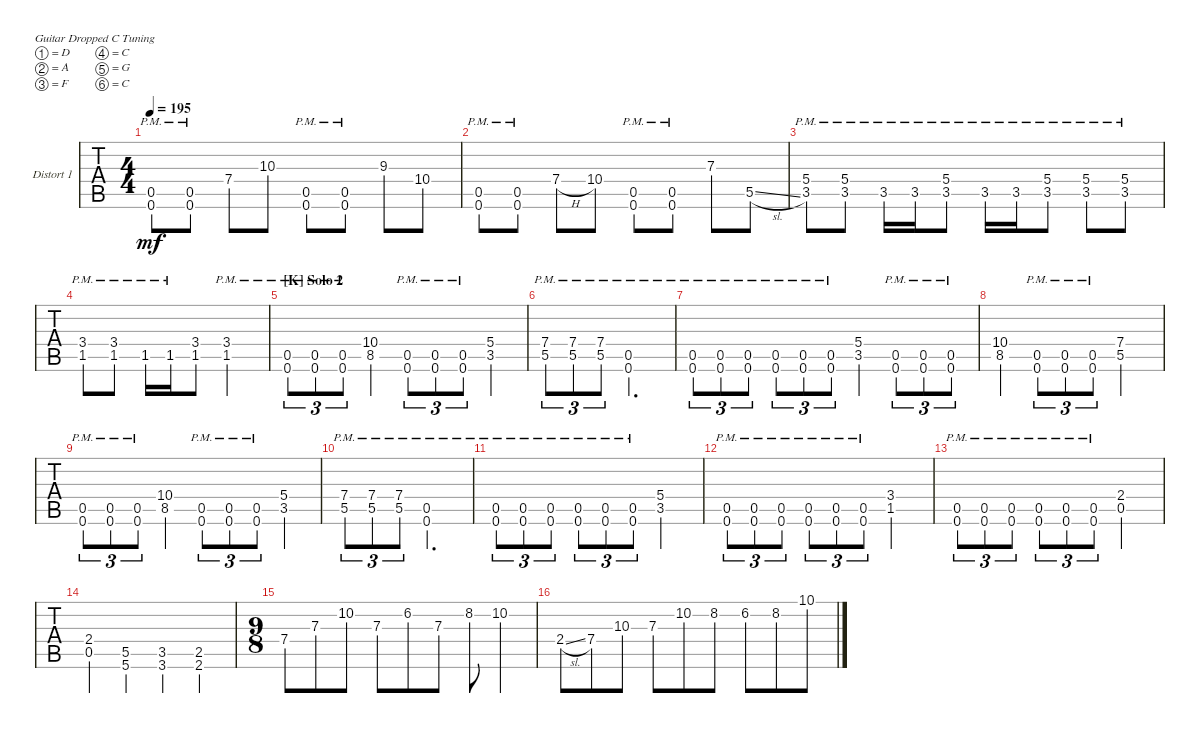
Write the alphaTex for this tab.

\bracketExtendMode groupsimilarinstruments
\firstSystemTrackNameOrientation horizontal
\otherSystemsTrackNameOrientation horizontal
\track ("Distort 1" "Distort 1") {instrument electricguitarclean}
\staff {tabs}
\tuning (D4 A3 F3 C3 G2 C2)
\ts (4 4)
\tempo 195
\clef g2
\ks c
(0.6{pm} 0.5{pm}).8{dy mf} (0.5{pm} 0.6{pm}).8 7.4.8 10.3.8 (0.5{pm} 0.6{pm}).8 (0.5{pm} 0.6{pm}).8 9.3.8 10.4.8 |
(0.5{pm} 0.6{pm}).8 (0.5{pm} 0.6{pm}).8 7.4{h}.8 10.4.8 (0.5{pm} 0.6{pm}).8 (0.5{pm} 0.6{pm}).8 7.3.8 5.5{sl}.8 |
(3.5{pm} 5.4{pm}).8 (3.5{pm} 5.4{pm}).8 3.5{pm}.16 3.5{pm}.16 (3.5{pm} 5.4{pm}).8 3.5{pm}.16 3.5{pm}.16 (3.5{pm} 5.4{pm}).8 (3.5{pm} 5.4{pm}).8 (3.5{pm} 5.4{pm}).8 |
(1.5{pm} 3.4{pm}).8 (1.5{pm} 3.4{pm}).8 1.5{pm}.16 1.5{pm}.16 (1.5 3.4).8 (3.4{pm} 1.5{pm}).2 |
\section ("K" "Solo 2")
(0.6{pm} 0.5).8{tu (3 2)} (0.6{pm} 0.5).8{tu (3 2)} (0.6{pm} 0.5).8{tu (3 2)} (8.5 10.4).4 (0.6{pm} 0.5{pm}).8{tu (3 2)} (0.6{pm} 0.5{pm}).8{tu (3 2)} (0.6{pm} 0.5{pm}).8{tu (3 2)} (3.5 5.4).4 |
(5.5{pm} 7.4{pm}).8{tu (3 2)} (5.5{pm} 7.4{pm}).8{tu (3 2)} (5.5{pm} 7.4{pm}).8{tu (3 2)} (0.6{pm} 0.5{pm}).2{d} |
(0.6{pm} 0.5{pm}).8{tu (3 2)} (0.5{pm} 0.6{pm}).8{tu (3 2)} (0.6{pm} 0.5{pm}).8{tu (3 2)} (0.6{pm} 0.5{pm}).8{tu (3 2)} (0.5{pm} 0.6{pm}).8{tu (3 2)} (0.6{pm} 0.5{pm}).8{tu (3 2)} (3.5 5.4).4 (0.6{pm} 0.5{pm}).8{tu (3 2)} (0.5{pm} 0.6{pm}).8{tu (3 2)} (0.5{pm} 0.6{pm}).8{tu (3 2)} |
(8.5 10.4).4 (0.6{pm} 0.5{pm}).8{tu (3 2)} (0.6{pm} 0.5{pm}).8{tu (3 2)} (0.6{pm} 0.5{pm}).8{tu (3 2)} (5.5 7.4).2 |
(0.6{pm} 0.5).8{tu (3 2)} (0.6{pm} 0.5).8{tu (3 2)} (0.6{pm} 0.5).8{tu (3 2)} (8.5 10.4).4 (0.6{pm} 0.5{pm}).8{tu (3 2)} (0.6{pm} 0.5{pm}).8{tu (3 2)} (0.6{pm} 0.5{pm}).8{tu (3 2)} (3.5 5.4).4 |
(5.5{pm} 7.4{pm}).8{tu (3 2)} (5.5{pm} 7.4{pm}).8{tu (3 2)} (5.5{pm} 7.4{pm}).8{tu (3 2)} (0.6{pm} 0.5{pm}).2{d} |
(0.6{pm} 0.5{pm}).8{tu (3 2)} (0.5{pm} 0.6{pm}).8{tu (3 2)} (0.6{pm} 0.5{pm}).8{tu (3 2)} (0.6{pm} 0.5{pm}).8{tu (3 2)} (0.5{pm} 0.6{pm}).8{tu (3 2)} (0.6{pm} 0.5{pm}).8{tu (3 2)} (3.5 5.4).2 |
(0.6{pm} 0.5{pm}).8{tu (3 2)} (0.5{pm} 0.6{pm}).8{tu (3 2)} (0.6{pm} 0.5{pm}).8{tu (3 2)} (0.6{pm} 0.5{pm}).8{tu (3 2)} (0.5{pm} 0.6{pm}).8{tu (3 2)} (0.6{pm} 0.5{pm}).8{tu (3 2)} (1.5 3.4).2 |
(0.6{pm} 0.5{pm}).8{tu (3 2)} (0.5{pm} 0.6{pm}).8{tu (3 2)} (0.6{pm} 0.5{pm}).8{tu (3 2)} (0.6{pm} 0.5{pm}).8{tu (3 2)} (0.5{pm} 0.6{pm}).8{tu (3 2)} (0.6{pm} 0.5{pm}).8{tu (3 2)} (0.5 2.4).2 |
(0.5 2.4).4 (5.6 5.5).4 (3.6 3.5).4 (2.6 2.5).4 |
\ts (9 8)
7.4.8 7.3.8 10.2.8 7.3.8 6.2.8 7.3.8 8.2.8 10.2.4 |
2.4{sl}.8 7.4.8 10.3.8 7.3.8 10.2.8 8.2.8 6.2.8 8.2.8 10.1.8
